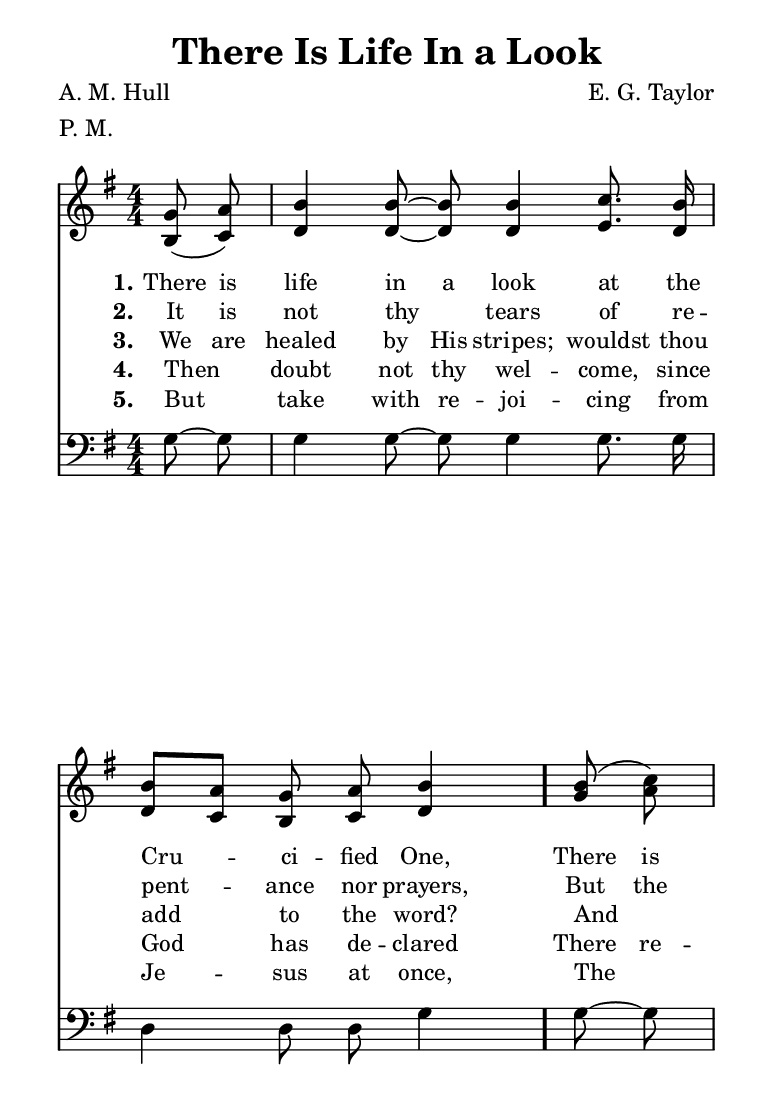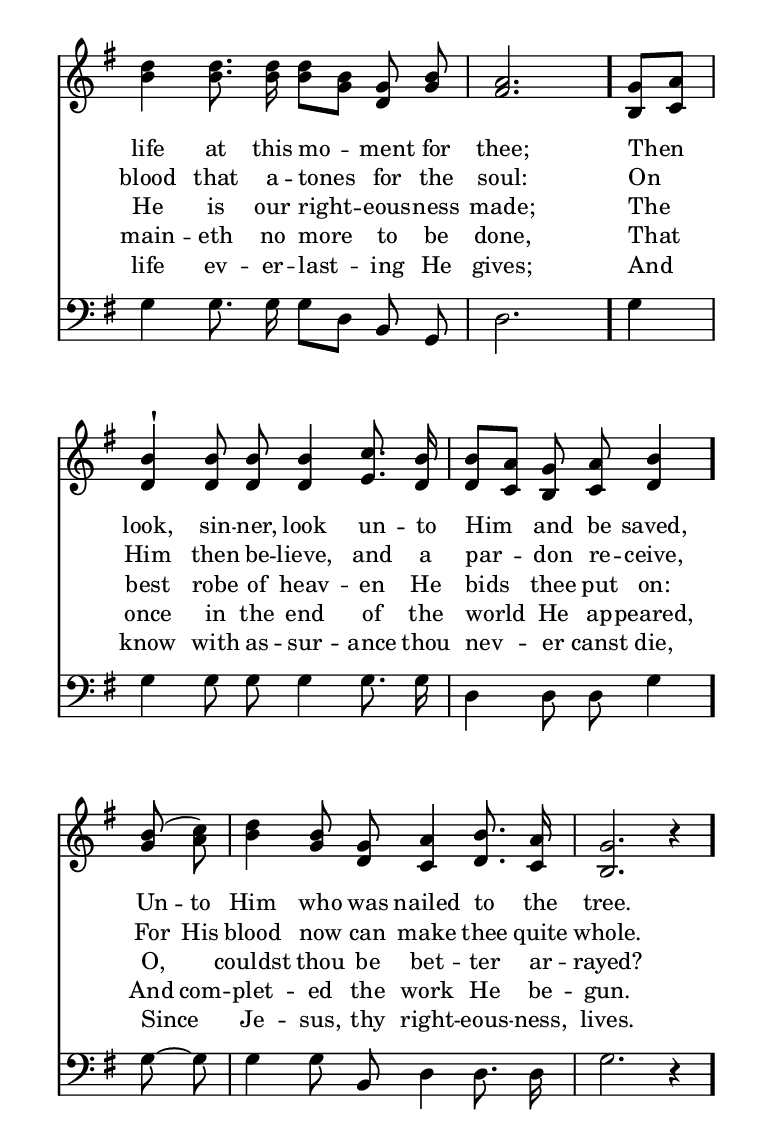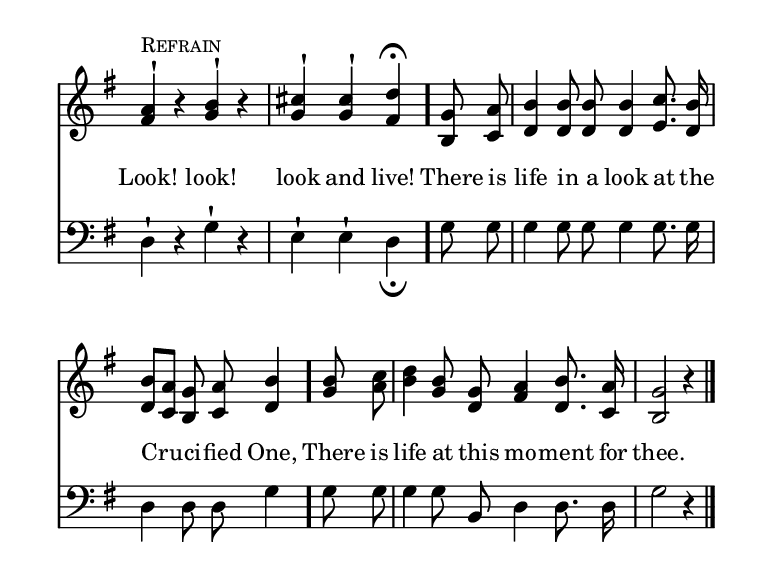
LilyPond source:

\include "common/global.ily"
\paper {
  \include "common/paper.ily"
  %ragged-bottom = ##t
  %ragged-last-bottom = ##t
  %systems-per-page = ##f
  %page-count = ##f
}

\header{
  hymnnumber = "48"
  title = "There Is Life In a Look"
  tunename = ""
  meter = "P. M."
  poet = "A. M. Hull"
  composer = "E. G. Taylor"
  %copyright = ""
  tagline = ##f
}

% for fermata in MIDI
ta = { \tempo 4=80 }
tb = { \tempo 4=27 }

patternAA = { \ta c8( c8) | c4 c8 ~ c8 c4 c8. c16 | c8[ c8] c8 c8 c4 }
patternAB = { \ta c8 ~ c8 | c4 c8 ~ c8 c4 c8. c16 | c4      c8 c8 c4 }
patternAC = { \ta c8[ c8] | c4 c8   c8 c4 c8. c16 | c8[ c8] c8 c8 c4 }
patternAD = { \ta c4      | c4 c8   c8 c4 c8. c16 | c4      c8 c8 c4 }
patternAE = { \ta c8  c8  | c4 c8   c8 c4 c8. c16 | c8[ c8] c8 c8 c4 }
patternAF = { \ta c8  c8  | c4 c8   c8 c4 c8. c16 | c4      c8 c8 c4 }

patternBA = { \ta c8( c8) | c4 c8. c16 c8[ c8] c8 c8 | c2. }
patternBB = { \ta c8 ~ c8 | c4 c8. c16 c8[ c8] c8 c8 | c2. }

patternCA = { \ta c8( c8) | c4 c8 c8 c4 c8. c16 | c2. c4 }
patternCB = { \ta c8 ~ c8 | c4 c8 c8 c4 c8. c16 | c2. c4 }
patternCC = { \ta c8   c8 | c4 c8 c8 c4 c8. c16 | c2 c4 }

patternDA = { \ta c4 c4 c4 c4 | c4 c4 \tb c4 \ta }

global = {
  \include "common/overrides.ily"
  \override Staff.TimeSignature.style = #'numbered
  \time 4/4
  \override Score.MetronomeMark.transparent = ##t % hide all fermata changes too
  \ta
  \key g \major
  \partial 4
  \autoBeamOff
}

notesSoprano = {
\global
\relative c'' {

  \changePitch \patternAA { g a | b b b b c b | b a g a b }
  \changePitch \patternBA { b c | d d d d b g b | a }
  \changePitch \patternAC { g a | b^! b b b c b | b a g a b }
  \changePitch \patternCA { b c | d b g a b a | g r }

  << s^\markup { \small \caps "Refrain" }
  \changePitch \patternDA { a^! r b^! r | cis^! cis^! d\fermata } >>
  \changePitch \patternAE { g, a | b b b b c b | b a g a b }
  \changePitch \patternCC { b c | d b g a b a | g r }

  \bar "|."

}
}

notesAlto = {
\global
\relative e' {

  \changePitch \patternAA { b c | d d d d e d | d c b c d }
  \changePitch \patternBA { g a | b b b b g d g | fis }
  \changePitch \patternAC { b, c | d d d d e d | d c b c d }
  \changePitch \patternCA { g a | b g d c d c | b r }

  \changePitch \patternDA { fis' r g r | g g fis }
  \changePitch \patternAE { b, c | d d d d e d | d c b c d }
  \changePitch \patternCC { g a | b g d fis d c | b r }

}
}

% There is only one voice in the bass clef in this song, so we chose to call it
% Bass (maybe Baritone would be more appropriate ?)
% Include a fake notesTenor anyway so that partcombine can be more generic
notesTenor = { s1 }

notesBass = {
\global
\relative f {

\tieUp

  \changePitch \patternAB { g g | g g g g g g | d d d g }
  \changePitch \patternBB { g g | g g g g d b g | d' }
  \changePitch \patternAD { g | g g g g g g | d d d g }
  \changePitch \patternCB { g g | g g b, d d d | g r }

  \changePitch \patternDA { d^! r g^! r | e^! e^! d_\fermata }
  \changePitch \patternAF { g g | g g g g g g | d d d | g }
  \changePitch \patternCC { g g | g g b, d d d | g r }

}
}

Refrain = \lyricmode {

Look! look! look and live! \bar "."
There is life in a look at the Cru -- ci -- fied One, \bar "."
There is life at this mo -- ment for thee. \bar "."

}

wordsA = \lyricmode {
\set stanza = "1."

\mon There is \moff life \mon in a \moff look at the Cru -- ci -- fied One, \bar "."
\mon There is \moff life at this mo -- ment for thee; \bar "."
Then look, sin -- ner, look un -- to Him and be saved, \bar "."
\mon Un -- to \moff Him who was nailed to the tree. \bar "."

}

wordsB = \lyricmode {
\set stanza = "2."

\mon It is \moff not thy tears of re -- pent -- ance nor prayers,
\mon But the \moff blood that a -- tones for the soul:
On Him then be -- lieve, and a par -- don re -- ceive,
\mon For His \moff blood now can make thee quite whole.

}

wordsC = \lyricmode {
\set stanza = "3."

\mon We are \moff healed \mon by His \moff stripes; wouldst thou add to the word?
And He is our right -- eous -- ness made;
The best robe of heav -- en He bids thee put on:
O, couldst thou be bet -- ter ar -- rayed?

\Refrain

}

wordsD = \lyricmode {
\set stanza = "4."

Then doubt \mon not thy \moff wel -- come, since God has de -- clared
\mon There re -- \moff main -- eth no more to be done,
That once in the end of the world He ap -- peared,
\mon And com -- \moff plet -- ed the work He be -- gun.

}

wordsE = \lyricmode {
\set stanza = "5."

But take \mon with re -- \moff joi -- cing from Je -- sus at once,
The life ev -- er -- last -- ing He gives;
And know with as -- sur -- ance thou nev -- er canst die,
Since Je -- sus, thy right -- eous -- ness, lives.

}

\score {
  \context ChoirStaff <<
    \context Staff = upper <<
      \set Staff.autoBeaming = ##f
      \set ChoirStaff.systemStartDelimiter = #'SystemStartBar
      \set ChoirStaff.printPartCombineTexts = ##f
      \partcombine #'(2 . 9) \notesSoprano \notesAlto
      \context NullVoice = sopranos { \voiceOne << \notesSoprano >> }
      \context NullVoice = altos { \voiceTwo << \notesAlto >> }
      \context Lyrics = one   \lyricsto sopranos \wordsA
      \context Lyrics = two   \lyricsto sopranos \wordsB
      \context Lyrics = three \lyricsto sopranos \wordsC
      \context Lyrics = four  \lyricsto sopranos \wordsD
      \context Lyrics = five  \lyricsto sopranos \wordsE
    >>
    \context Staff = men <<
      \set Staff.autoBeaming = ##f
      \clef bass
      \set ChoirStaff.printPartCombineTexts = ##f
      \partcombine #'(2 . 9) \notesTenor \notesBass
      \context NullVoice = tenors { \voiceOne << \notesTenor >> }
      \context NullVoice = basses { \voiceTwo << \notesBass >> }
    >>
  >>
  \layout {
    \include "common/layout.ily"
  }
  \midi{
    \include "common/midi.ily"
  }
}

\version "2.19.49"  % necessary for upgrading to future LilyPond versions.

% vi:set et ts=2 sw=2 ai nocindent syntax=lilypond:
